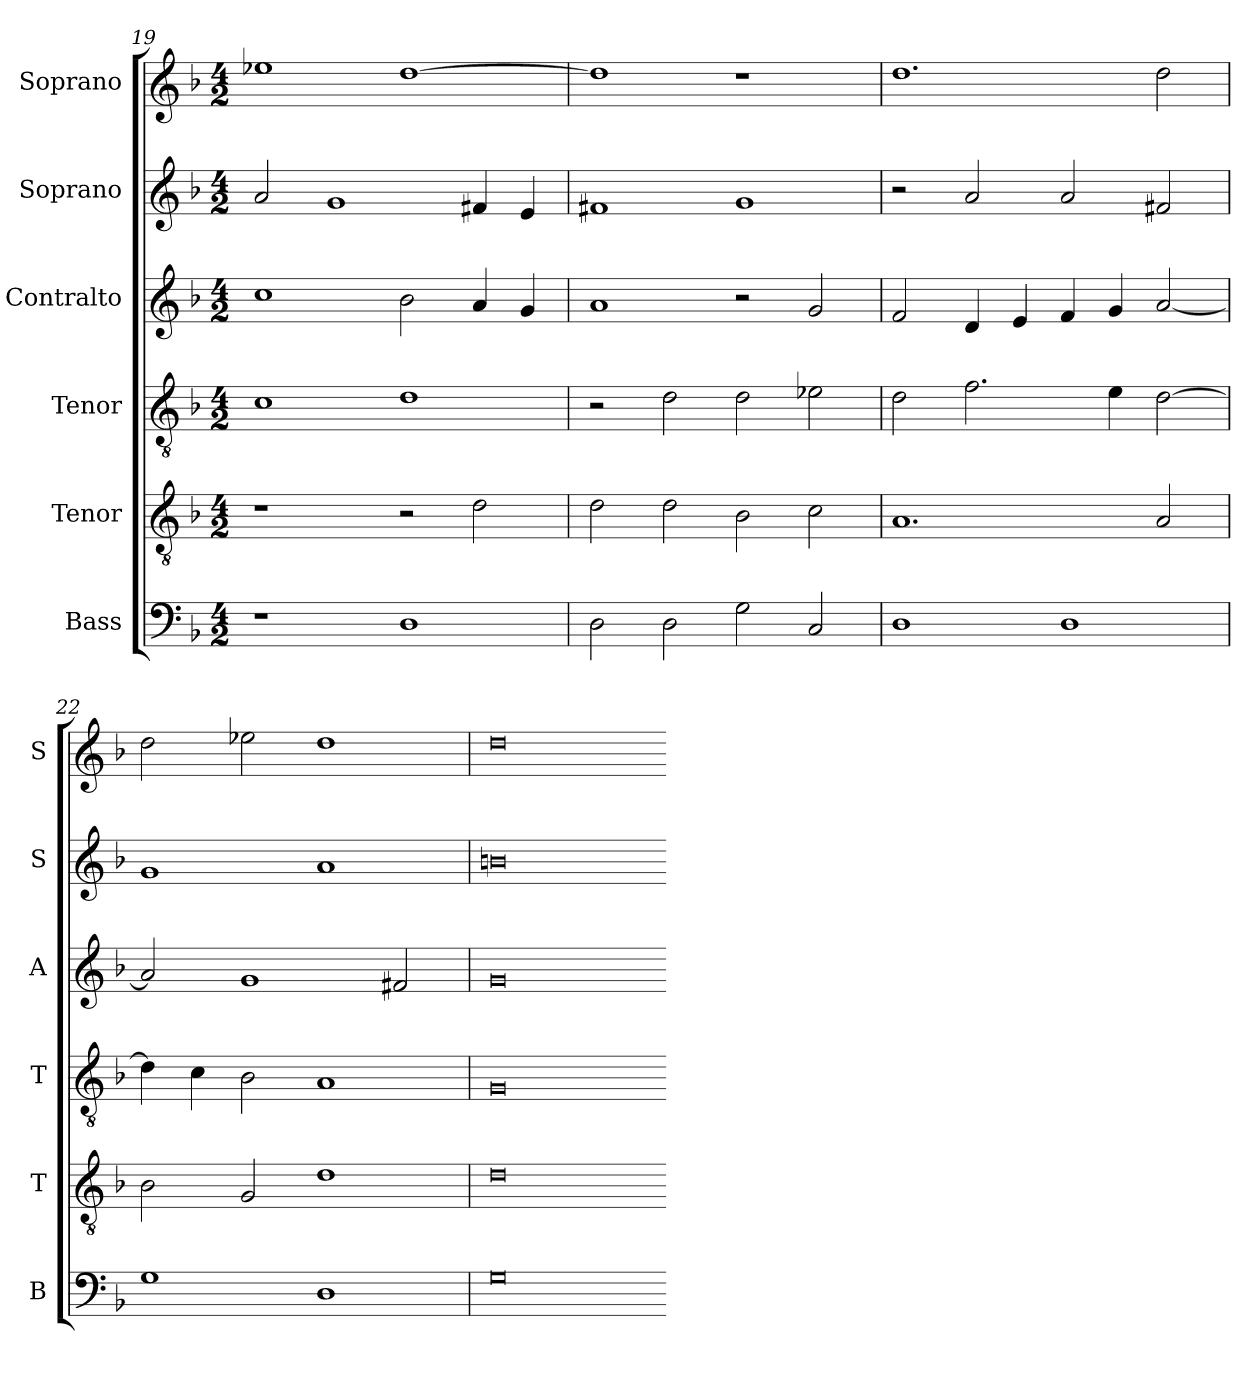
**kern	**kern	**kern	**kern	**kern	**kern
*part6	*part5	*part4	*part3	*part2	*part1
*staff6	*staff5	*staff4	*staff3	*staff2	*staff1
*I"Bass	*I"Tenor	*I"Tenor	*I"Contralto	*I"Soprano	*I"Soprano
*I'B	*I'T	*I'T	*I'A	*I'S	*I'S
*clefF4	*clefGv2	*clefGv2	*clefG2	*clefG2	*clefG2
*k[b-]	*k[b-]	*k[b-]	*k[b-]	*k[b-]	*k[b-]
*G:dor	*G:dor	*G:dor	*G:dor	*G:dor	*G:dor
*M4/2	*M4/2	*M4/2	*M4/2	*M4/2	*M4/2
=19	=19	=19	=19	=19	=19
1r	1r	1c	1cc	2a	1ee-X
.	.	.	.	1g	.
1D	2r	1d	2b-	.	[1dd
.	2d	.	4a	4f#X	.
.	.	.	4g	4e	.
=20	=20	=20	=20	=20	=20
2D	2d	2r	1a	1f#X	1dd]
2D	2d	2d	.	.	.
2G	2B-	2d	2r	1g	1r
2C	2c	2e-X	2g	.	.
=21	=21	=21	=21	=21	=21
1D	1.A	2d	2f	2r	1.dd
.	.	2.f	4d	2a	.
.	.	.	4e	.	.
1D	.	.	4f	2a	.
.	.	4e	4g	.	.
.	2A	[2d	[2a	2f#X	2dd
=22	=22	=22	=22	=22	=22
1G	2B-	4d]	2a]	1g	2dd
.	.	4c	.	.	.
.	2G	2B-	1g	.	2ee-X
1D	1d	1A	.	1a	1dd
.	.	.	2f#X	.	.
=23	=23	=23	=23	=23	=23
0G	0d	0G	0g	0bn	0dd
=-	=-	=-	=-	=-	=-
*-	*-	*-	*-	*-	*-
